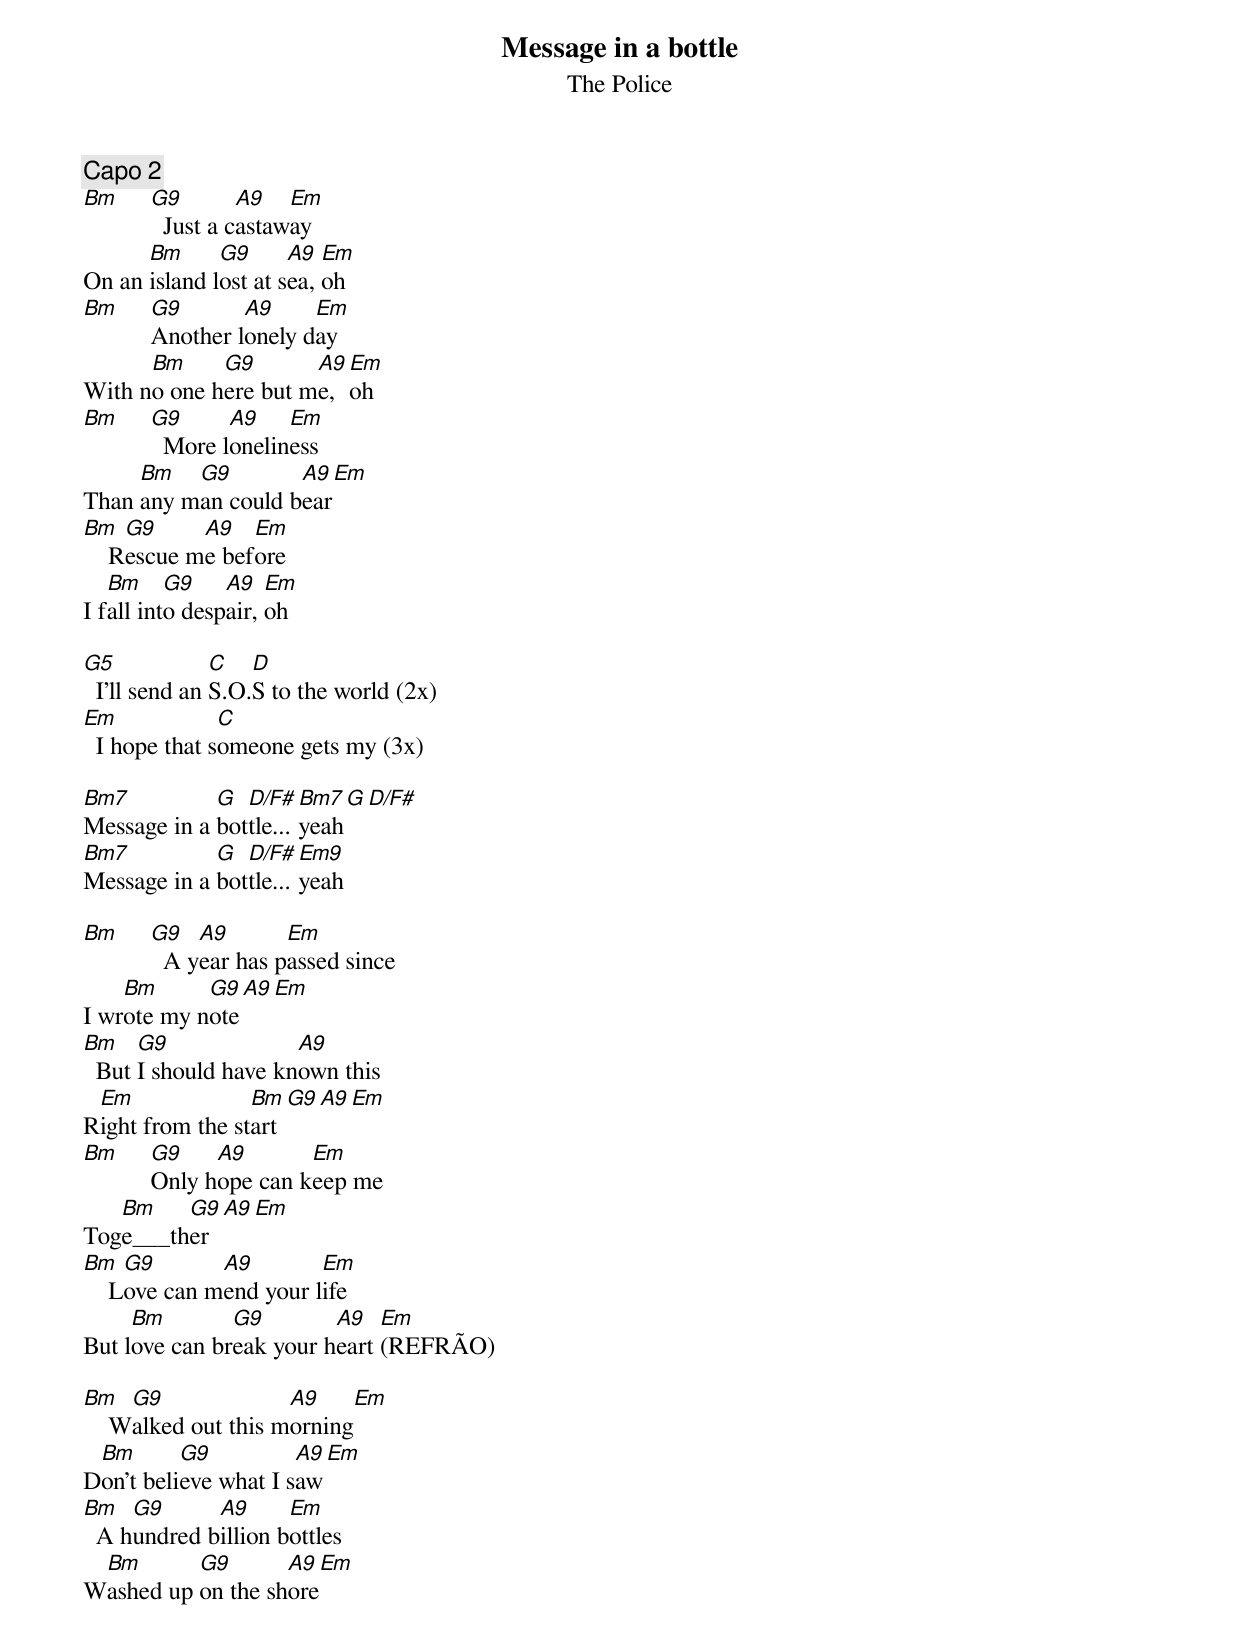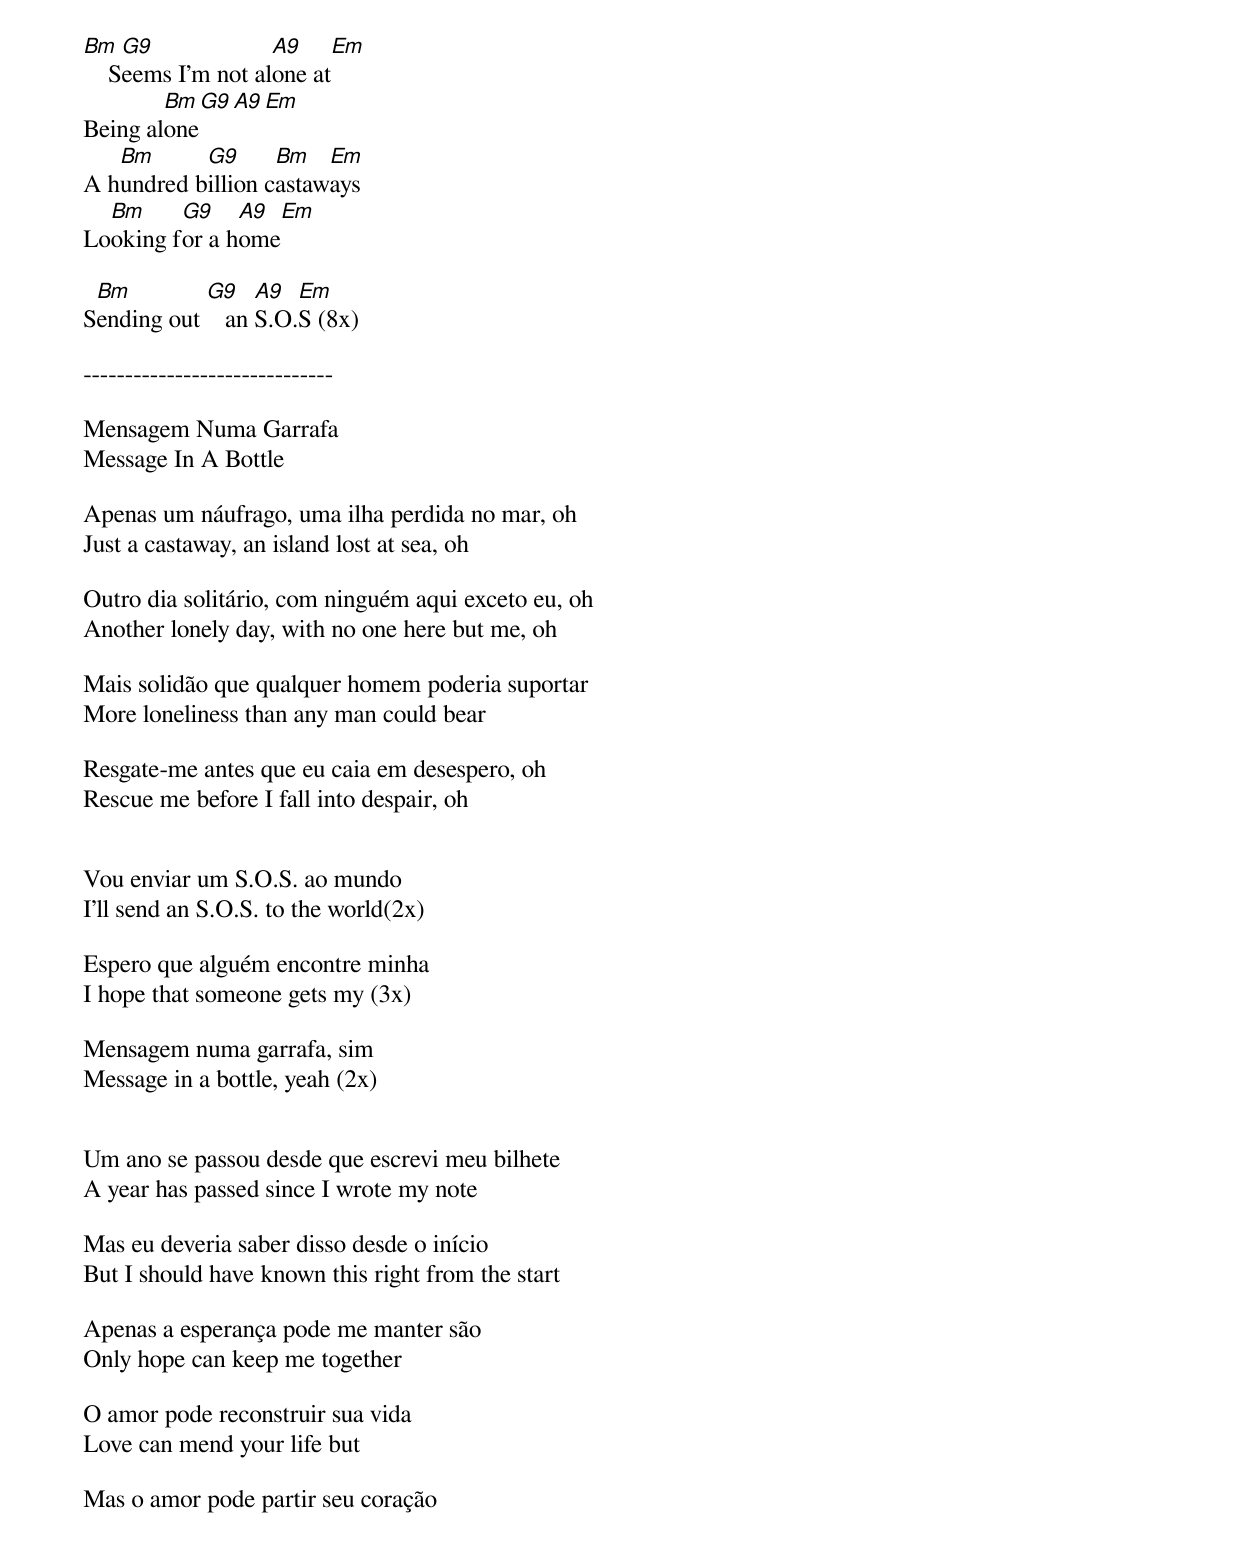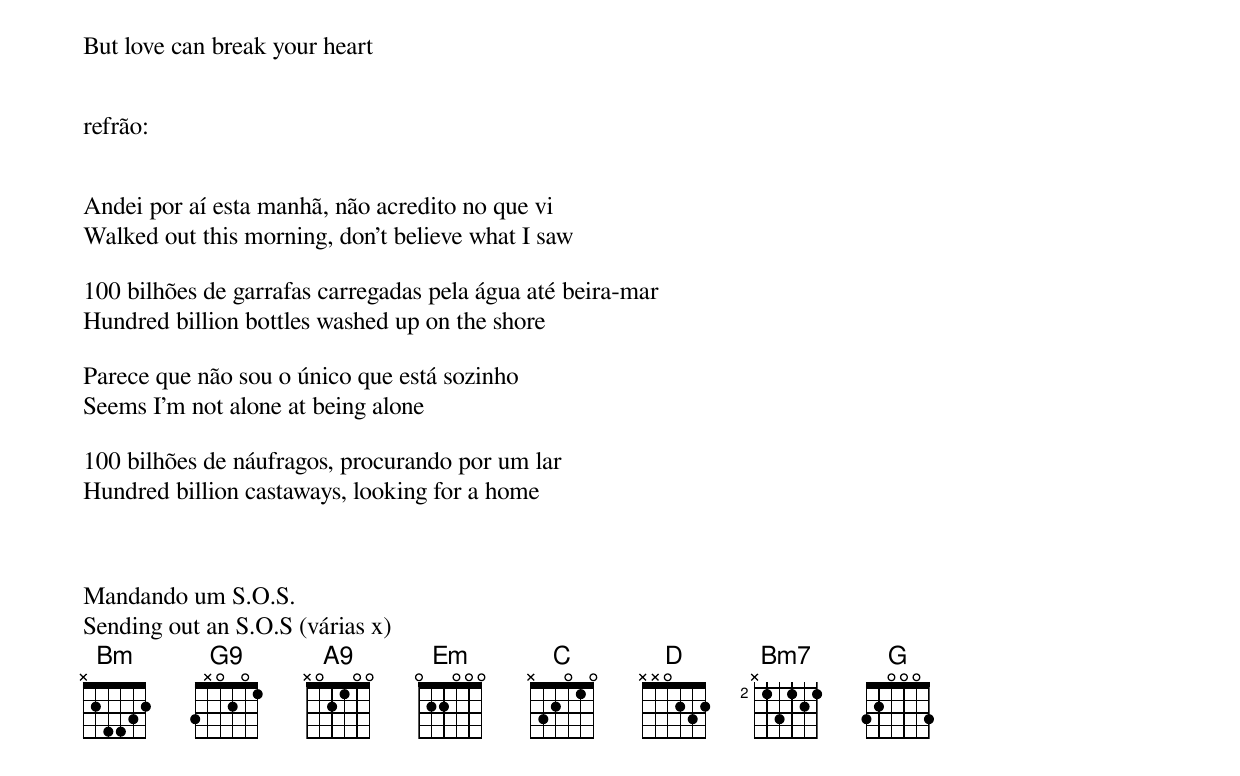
Message in a bottle
The Police

Capo 2
Bm   G9        A9   Em
       Just a castaway
      Bm      G9      A9  Em
On an island lost at sea, oh
Bm   G9       A9     Em
     Another lonely day
      Bm     G9       A9  Em
With no one here but me,  oh
Bm   G9      A9    Em
       More loneliness
     Bm   G9        A9  Em
Than any man could bear
Bm   G9     A9   Em
    Rescue me before
   Bm     G9    A9   Em
I fall into despair, oh

G5             C   D
  I'll send an S.O.S to the world (2x)
Em             C
  I hope that someone gets my (3x)

Bm7          G  D/F#   Bm7  G  D/F#
Message in a bottle... yeah
Bm7          G  D/F#   Em9
Message in a bottle... yeah

Bm   G9   A9       Em
       A year has passed since
    Bm      G9  A9  Em
I wrote my note
Bm    G9              A9
  But I should have known this
 Em              Bm  G9  A9  Em
Right from the start
Bm   G9    A9       Em
     Only hope can keep me
   Bm    G9  A9  Em
Toge___ther
Bm   G9       A9        Em
    Love can mend your life
     Bm        G9        A9   Em
But love can break your heart (REFRÃO)

Bm   G9              A9     Em
    Walked out this morning
 Bm       G9          A9  Em
Don't believe what I saw
Bm   G9      A9      Em
  A hundred billion bottles
 Bm       G9       A9  Em
Washed up on the shore
Bm   G9             A9    Em
    Seems I'm not alone at
        Bm  G9  A9  Em
Being alone
   Bm      G9      Bm   Em
A hundred billion castaways
  Bm     G9    A9  Em
Looking for a home

 Bm         G9    A9  Em
Sending out    an S.O.S (8x)

------------------------------

Mensagem Numa Garrafa
Message In A Bottle

Apenas um náufrago, uma ilha perdida no mar, oh
Just a castaway, an island lost at sea, oh

Outro dia solitário, com ninguém aqui exceto eu, oh
Another lonely day, with no one here but me, oh

Mais solidão que qualquer homem poderia suportar
More loneliness than any man could bear

Resgate-me antes que eu caia em desespero, oh
Rescue me before I fall into despair, oh


Vou enviar um S.O.S. ao mundo
I'll send an S.O.S. to the world(2x)

Espero que alguém encontre minha
I hope that someone gets my (3x)

Mensagem numa garrafa, sim
Message in a bottle, yeah (2x)


Um ano se passou desde que escrevi meu bilhete
A year has passed since I wrote my note

Mas eu deveria saber disso desde o início
But I should have known this right from the start

Apenas a esperança pode me manter são
Only hope can keep me together

O amor pode reconstruir sua vida
Love can mend your life but

Mas o amor pode partir seu coração
But love can break your heart


refrão:


Andei por aí esta manhã, não acredito no que vi
Walked out this morning, don't believe what I saw

100 bilhões de garrafas carregadas pela água até beira-mar
Hundred billion bottles washed up on the shore

Parece que não sou o único que está sozinho
Seems I'm not alone at being alone

100 bilhões de náufragos, procurando por um lar
Hundred billion castaways, looking for a home



Mandando um S.O.S.
Sending out an S.O.S (várias x)
